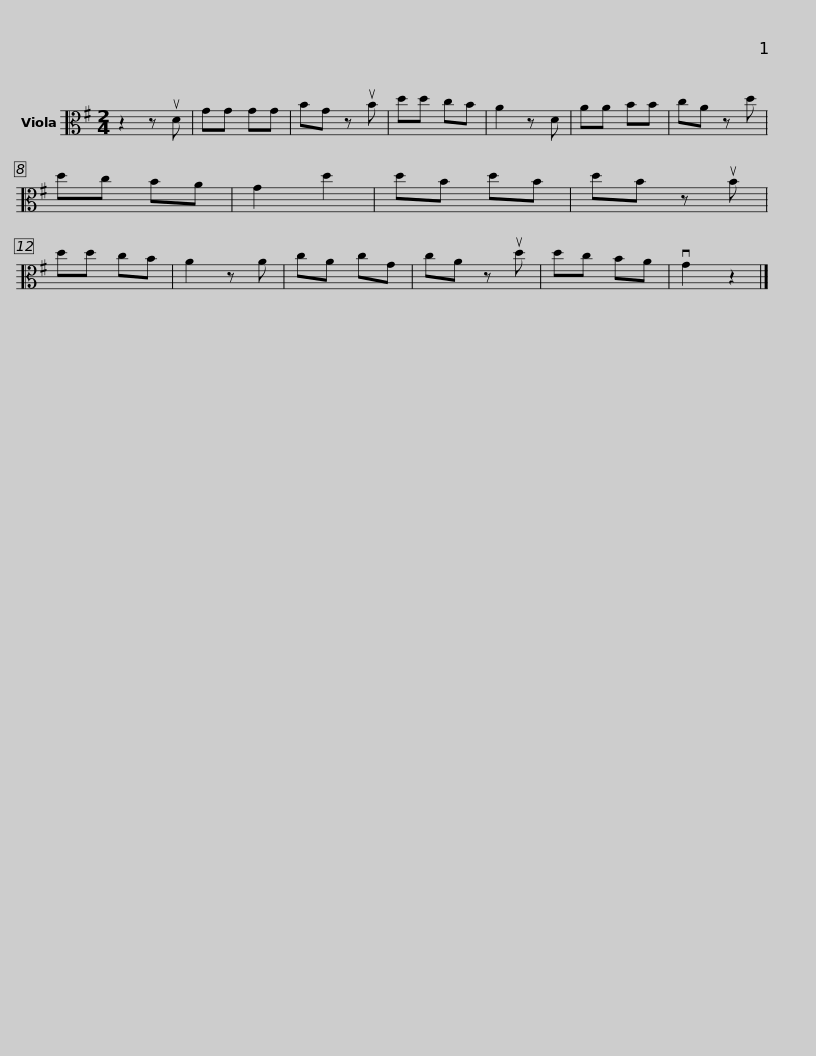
X:1
L:1/8
M:2/4
I:linebreak $
K:G
V:1 alto
V:1
 z2 z uD | GG GG | BG z uB | dd cB | A2 z D | %5
 AA BB | cA z d | dc BA | G2 d2 | dB dB |$ %10
 dB z uB | dd cB | A2 z A | cA cG | cA z ud | %15
 dc BA | vG2 z2 |] %17
